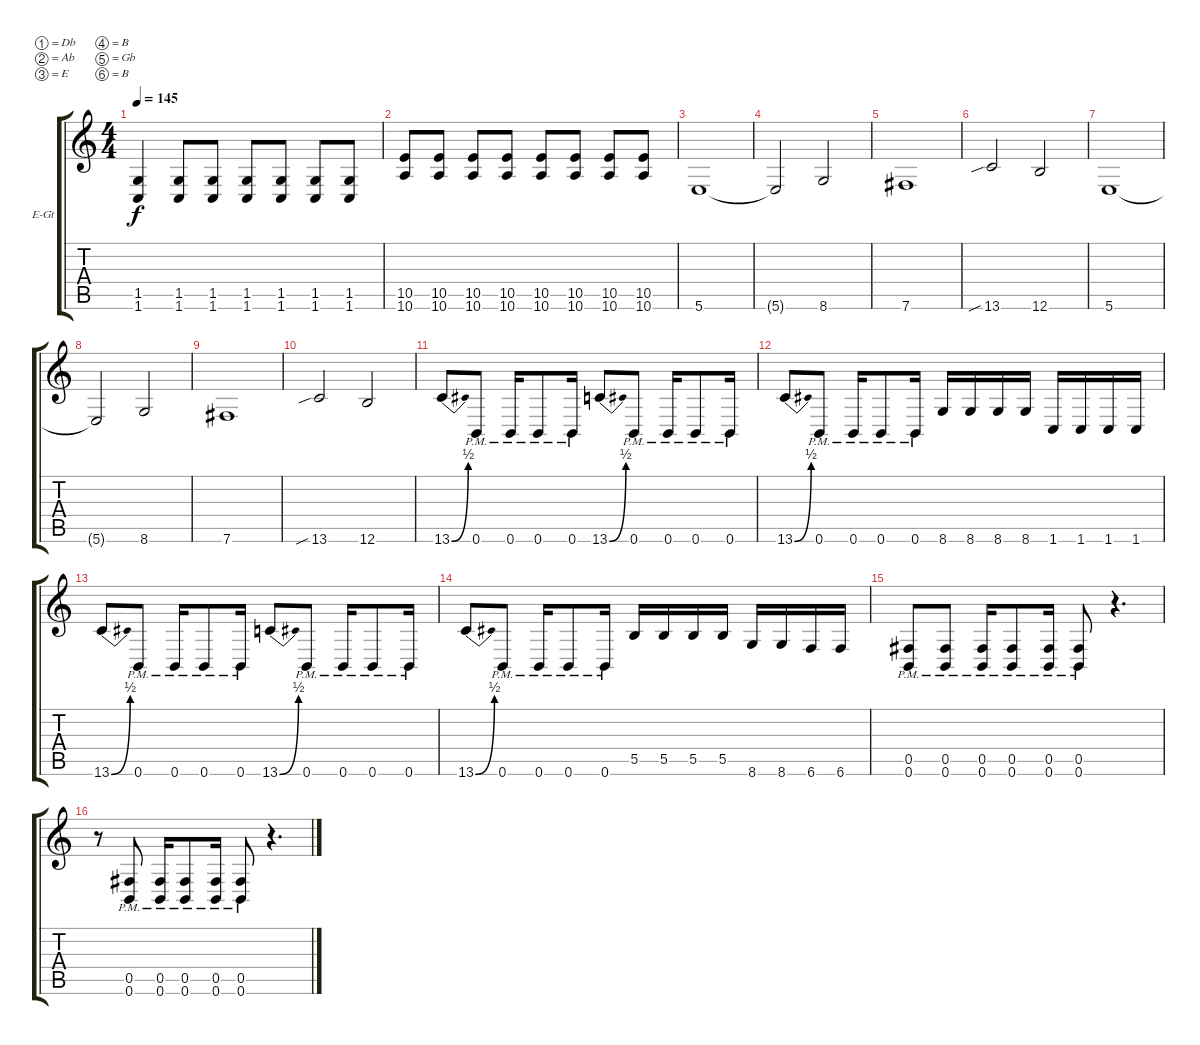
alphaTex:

\defaultSystemsLayout 4
\bracketExtendMode groupsimilarinstruments
\firstSystemTrackNameOrientation horizontal
\otherSystemsTrackNameOrientation horizontal
\track ("Guitar l" "E-Gt") {instrument overdrivenguitar}
\staff {score tabs}
\tuning (Db4 Ab3 E3 B2 Gb2 B1)
\ts (4 4)
\tempo 145
\clef g2
\scale
1.03909
\ks c
(1.6 1.5).4{dy f} (1.6 1.5).8 (1.6 1.5).8 (1.6 1.5).8 (1.6 1.5).8 (1.6 1.5).8 (1.6 1.5).8 |
\scale
0.960908 (10.6 10.5).8 (10.6 10.5).8 (10.6 10.5).8 (10.6 10.5).8 (10.6 10.5).8 (10.6 10.5).8 (10.6 10.5).8 (10.6 10.5).8 |
\scale
1.03909 5.6.1 |
\scale
0.960908 5.6{t}.2 8.6.2 |
\scale
1.03909 7.6.1 |
\scale
0.960908 13.6{sib}.2 12.6.2 |
\scale
1.03909 5.6.1 |
\scale
0.960908 5.6{t}.2 8.6.2 |
\scale
1.03909 7.6.1 |
\scale
0.960908 13.6{sib}.2 12.6.2 |
\scale
1.03909 13.6{be (bend 15.6 0 46.199999999999996 2)}.8 0.6{pm}.8 0.6{pm}.16 0.6{pm}.8 0.6{pm}.16 13.6{be (bend 15.6 0 46.199999999999996 2)}.8 0.6{pm}.8 0.6{pm}.16 0.6{pm}.8 0.6{pm}.16 |
\scale
0.960908 13.6{be (bend 15.6 0 46.199999999999996 2)}.8 0.6{pm}.8 0.6{pm}.16 0.6{pm}.8 0.6{pm}.16 8.6.16 8.6.16 8.6.16 8.6.16 1.6.16 1.6.16 1.6.16 1.6.16 |
\scale
1.03909 13.6{be (bend 15.6 0 46.199999999999996 2)}.8 0.6{pm}.8 0.6{pm}.16 0.6{pm}.8 0.6{pm}.16 13.6{be (bend 15.6 0 46.199999999999996 2)}.8 0.6{pm}.8 0.6{pm}.16 0.6{pm}.8 0.6{pm}.16 |
\scale
0.960908 13.6{be (bend 15.6 0 46.199999999999996 2)}.8 0.6{pm}.8 0.6{pm}.16 0.6{pm}.8 0.6{pm}.16 5.5.16 5.5.16 5.5.16 5.5.16 8.6.16 8.6.16 6.6.16 6.6.16 |
\scale
1.03909 (0.6{pm} 0.5{pm}).8 (0.6{pm} 0.5{pm}).8 (0.6{pm} 0.5{pm}).16 (0.6{pm} 0.5{pm}).8 (0.6{pm} 0.5{pm}).16 (0.6{pm} 0.5{pm}).8 r.4{d} |
\scale
0.960908 r.8 (0.6{pm} 0.5{pm}).8 (0.6{pm} 0.5{pm}).16 (0.6{pm} 0.5{pm}).8 (0.6{pm} 0.5{pm}).16 (0.6{pm} 0.5{pm}).8 r.4{d}
